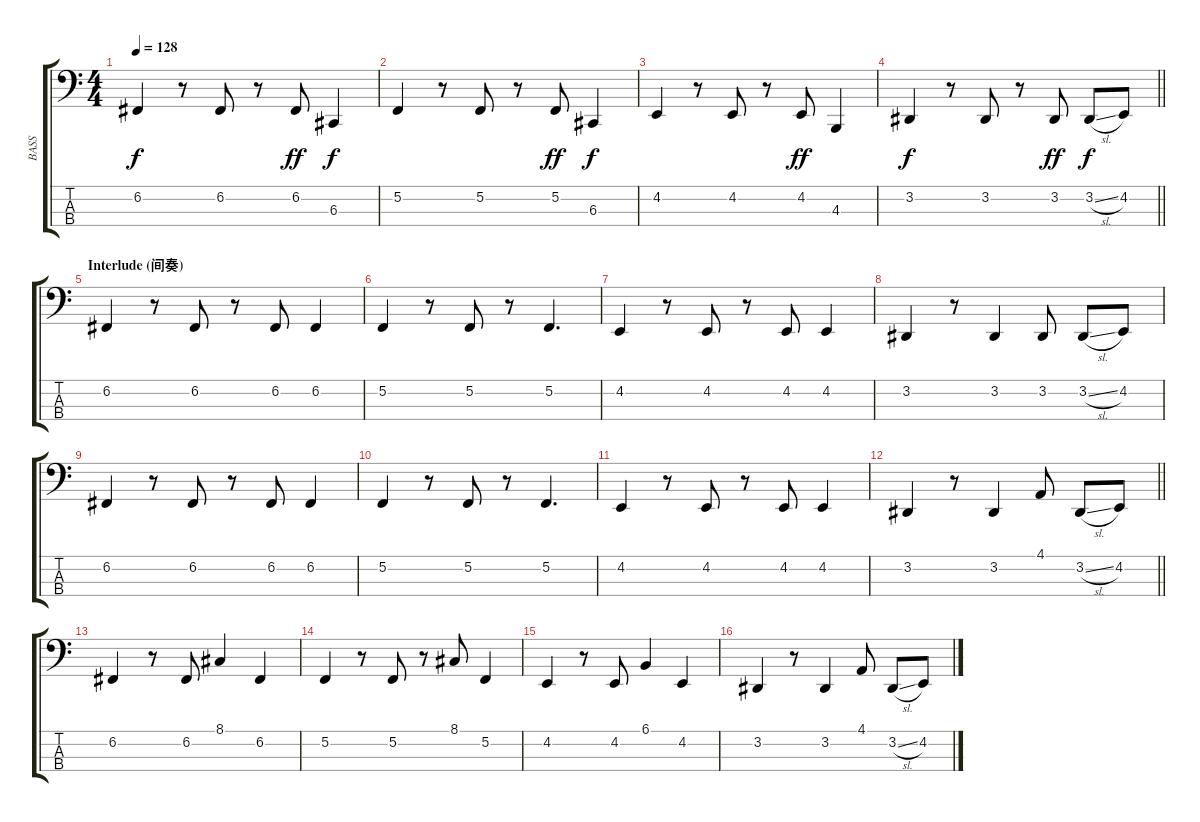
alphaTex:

\track ("BASS" "BASS") {instrument lead8bassandlead}
\staff {score tabs}
\tuning (F2 C2 G1 D1) {hide}
\ts (4 4)
\tempo 128
\clef f4
\ks c
6.2.4{dy f} r.8 6.2.8 r.8 6.2.8{dy ff} 6.3.4{dy f} |
5.2.4 r.8 5.2.8 r.8 5.2.8{dy ff} 6.3.4{dy f} |
4.2.4 r.8 4.2.8 r.8 4.2.8{dy ff} 4.3.4 |
\barLineRight lightlight
3.2.4{dy f} r.8 3.2.8 r.8 3.2.8{dy ff} 3.2{sl}.8{dy f} 4.2.8 |
\section ("" "Interlude (间奏)")
6.2.4 r.8 6.2.8 r.8 6.2.8 6.2.4 |
5.2.4 r.8 5.2.8 r.8 5.2.4{d} |
4.2.4 r.8 4.2.8 r.8 4.2.8 4.2.4 |
3.2.4 r.8 3.2.4 3.2.8 3.2{sl}.8 4.2.8 |
6.2.4 r.8 6.2.8 r.8 6.2.8 6.2.4 |
5.2.4 r.8 5.2.8 r.8 5.2.4{d} |
4.2.4 r.8 4.2.8 r.8 4.2.8 4.2.4 |
\barLineRight lightlight
3.2.4 r.8 3.2.4 4.1.8 3.2{sl}.8 4.2.8 |
6.2.4 r.8 6.2.8 8.1.4 6.2.4 |
5.2.4 r.8 5.2.8 r.8 8.1.8 5.2.4 |
4.2.4 r.8 4.2.8 6.1.4 4.2.4 |
3.2.4 r.8 3.2.4 4.1.8 3.2{sl}.8 4.2.8
